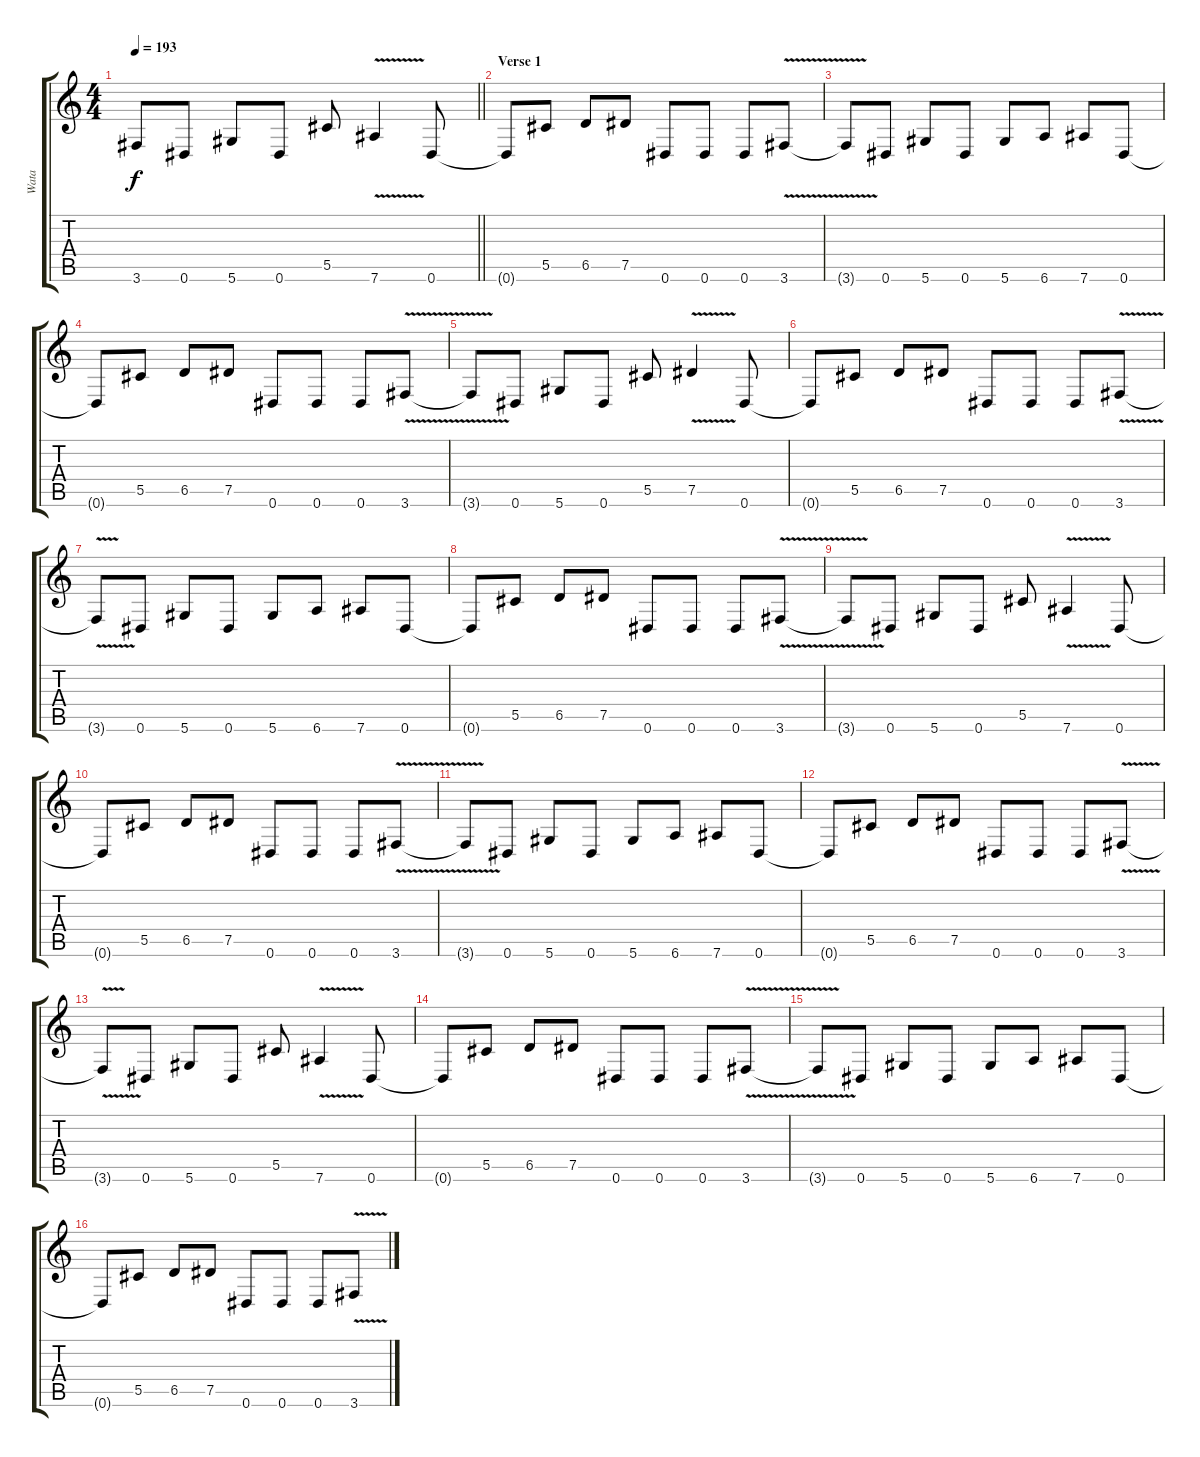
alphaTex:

\track ("Wata" "Wata") {instrument distortionguitar}
\staff {score tabs}
\tuning (Eb4 Bb3 Gb3 Db3 Ab2 Eb2) {hide}
\ts (4 4)
\tempo 193
\clef g2
\barLineRight lightlight
\ks c
3.6{t}.8{dy f} 0.6.8 5.6.8 0.6.8 5.5.8 7.6{v}.4 0.6.8 |
\section ("" "Verse 1")
0.6{t}.8 5.5.8 6.5.8 7.5.8 0.6.8 0.6.8 0.6.8 3.6{v}.8 |
3.6{t}.8 0.6.8 5.6.8 0.6.8 5.6.8 6.6.8 7.6.8 0.6.8 |
0.6{t}.8 5.5.8 6.5.8 7.5.8 0.6.8 0.6.8 0.6.8 3.6{v}.8 |
3.6{t}.8 0.6.8 5.6.8 0.6.8 5.5.8 7.5{v}.4 0.6.8 |
0.6{t}.8 5.5.8 6.5.8 7.5.8 0.6.8 0.6.8 0.6.8 3.6{v}.8 |
3.6{t}.8 0.6.8 5.6.8 0.6.8 5.6.8 6.6.8 7.6.8 0.6.8 |
0.6{t}.8 5.5.8 6.5.8 7.5.8 0.6.8 0.6.8 0.6.8 3.6{v}.8 |
3.6{t}.8 0.6.8 5.6.8 0.6.8 5.5.8 7.6{v}.4 0.6.8 |
0.6{t}.8 5.5.8 6.5.8 7.5.8 0.6.8 0.6.8 0.6.8 3.6{v}.8 |
3.6{t}.8 0.6.8 5.6.8 0.6.8 5.6.8 6.6.8 7.6.8 0.6.8 |
0.6{t}.8 5.5.8 6.5.8 7.5.8 0.6.8 0.6.8 0.6.8 3.6{v}.8 |
3.6{t}.8 0.6.8 5.6.8 0.6.8 5.5.8 7.6{v}.4 0.6.8 |
0.6{t}.8 5.5.8 6.5.8 7.5.8 0.6.8 0.6.8 0.6.8 3.6{v}.8 |
3.6{t}.8 0.6.8 5.6.8 0.6.8 5.6.8 6.6.8 7.6.8 0.6.8 |
0.6{t}.8 5.5.8 6.5.8 7.5.8 0.6.8 0.6.8 0.6.8 3.6{v}.8
